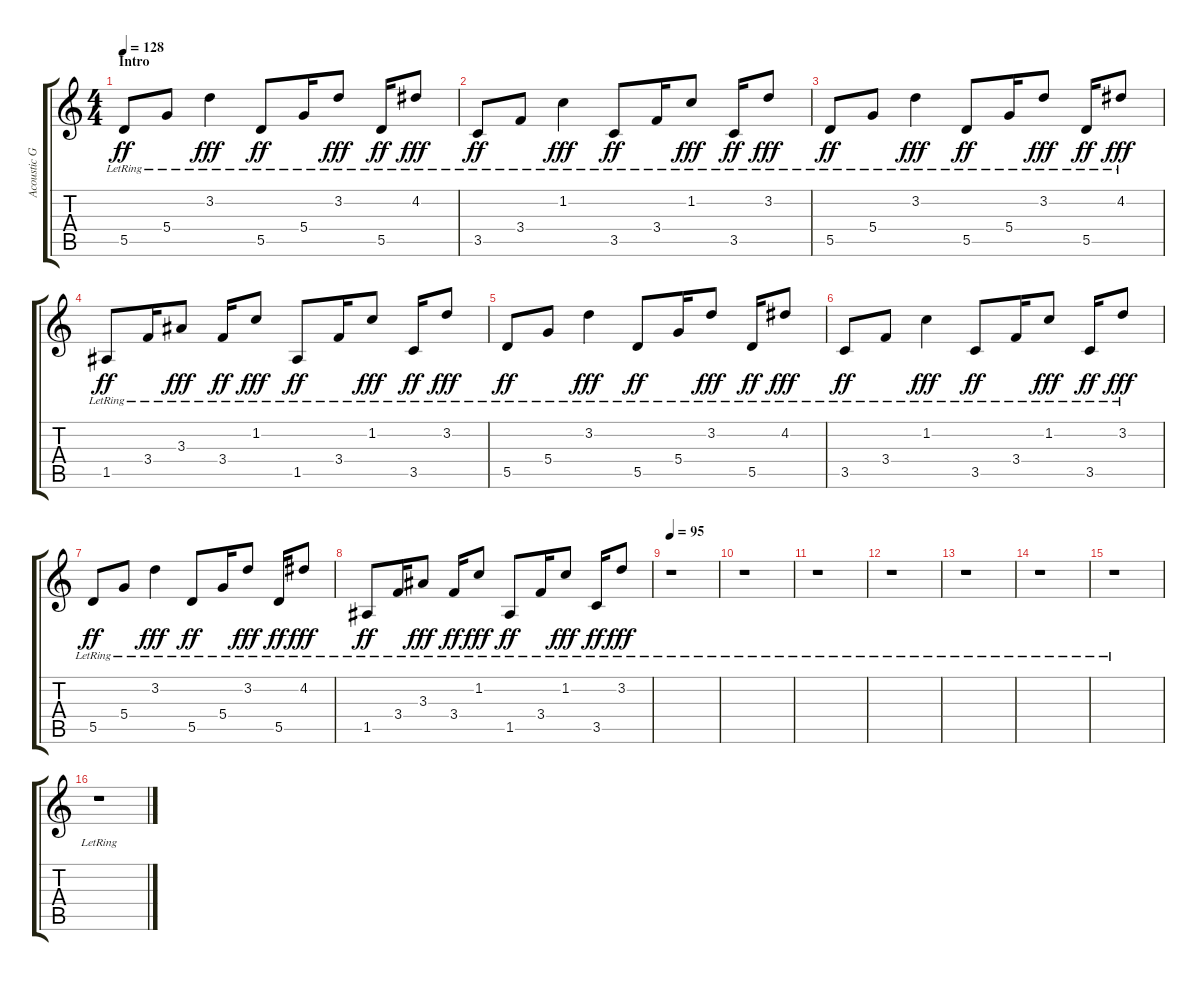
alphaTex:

\track ("Acoustic Guitar" "Acoustic G") {instrument acousticguitarsteel}
\staff {score tabs}
\tuning (E4 B3 G3 D3 A2 E2) {hide}
\ts (4 4)
\section ("" "Intro")
\tempo 128
\tempo 100
\tempo 128
\clef g2
\ks c
5.5{lr}.8{dy ff volume 9 instrument acousticguitarsteel} 5.4{lr}.8 3.2{lr}.4{dy fff} 5.5{lr}.8{dy ff} 5.4{lr}.16 3.2{lr}.8{dy fff} 5.5{lr}.16{dy ff} 4.2{lr}.8{dy fff} |
3.5{lr}.8{dy ff} 3.4{lr}.8 1.2{lr}.4{dy fff} 3.5{lr}.8{dy ff} 3.4{lr}.16 1.2{lr}.8{dy fff} 3.5{lr}.16{dy ff} 3.2{lr}.8{dy fff} |
5.5{lr}.8{dy ff} 5.4{lr}.8 3.2{lr}.4{dy fff} 5.5{lr}.8{dy ff} 5.4{lr}.16 3.2{lr}.8{dy fff} 5.5{lr}.16{dy ff} 4.2{lr}.8{dy fff} |
1.5{lr}.8{dy ff} 3.4{lr}.16 3.3{lr}.8{dy fff} 3.4{lr}.16{dy ff} 1.2{lr}.8{dy fff} 1.5{lr}.8{dy ff} 3.4{lr}.16 1.2{lr}.8{dy fff} 3.5{lr}.16{dy ff} 3.2{lr}.8{dy fff} |
5.5{lr}.8{dy ff} 5.4{lr}.8 3.2{lr}.4{dy fff} 5.5{lr}.8{dy ff} 5.4{lr}.16 3.2{lr}.8{dy fff} 5.5{lr}.16{dy ff} 4.2{lr}.8{dy fff} |
3.5{lr}.8{dy ff} 3.4{lr}.8 1.2{lr}.4{dy fff} 3.5{lr}.8{dy ff} 3.4{lr}.16 1.2{lr}.8{dy fff} 3.5{lr}.16{dy ff} 3.2{lr}.8{dy fff} |
5.5{lr}.8{dy ff} 5.4{lr}.8 3.2{lr}.4{dy fff} 5.5{lr}.8{dy ff} 5.4{lr}.16 3.2{lr}.8{dy fff} 5.5{lr}.16{dy ff} 4.2{lr}.8{dy fff} |
1.5{lr}.8{dy ff volume 7} 3.4{lr}.16 3.3{lr}.8{dy fff} 3.4{lr}.16{dy ff} 1.2{lr}.8{dy fff} 1.5{lr}.8{dy ff} 3.4{lr}.16 1.2{lr}.8{dy fff} 3.5{lr}.16{dy ff} 3.2{lr}.8{dy fff} |
\tempo 95
r.1 |
r.1 |
r.1 |
r.1 |
r.1 |
r.1 |
r.1 |
r.1
